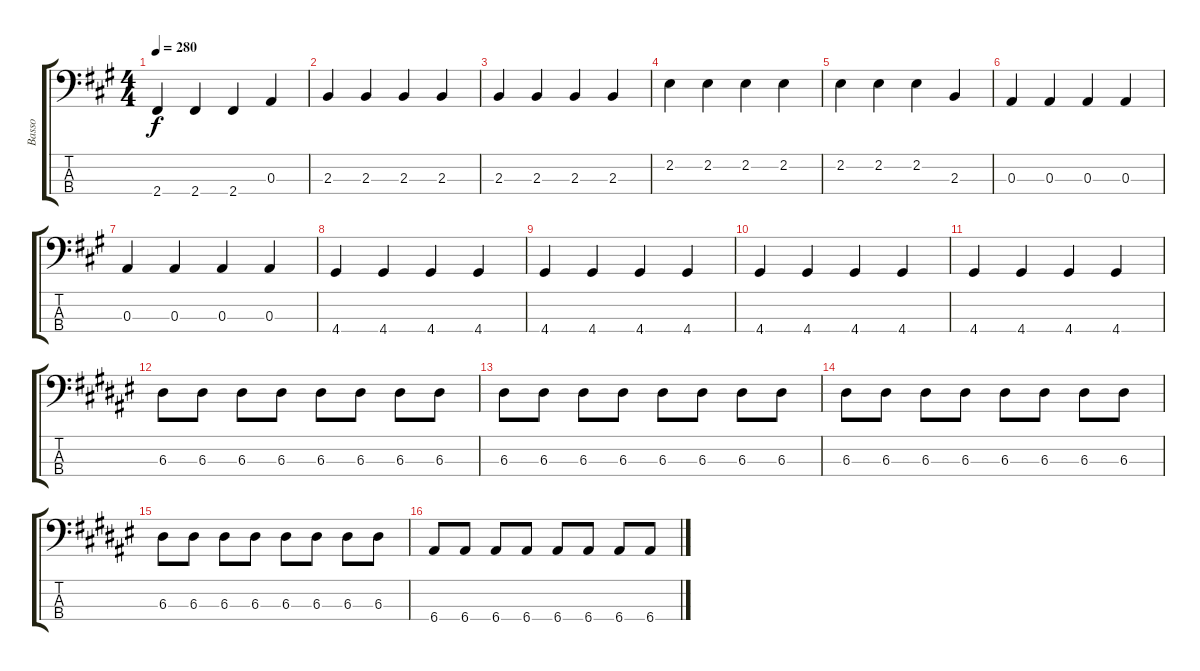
\track ("Basso" "Basso") {instrument electricbasspick}
\staff {score tabs}
\tuning (G2 D2 A1 E1) {hide}
\ts (4 4)
\tempo 280
\clef f4
\ks a
2.4.4{dy f} 2.4.4 2.4.4 0.3.4 |
2.3.4 2.3.4 2.3.4 2.3.4 |
2.3.4 2.3.4 2.3.4 2.3.4 |
2.2.4 2.2.4 2.2.4 2.2.4 |
2.2.4 2.2.4 2.2.4 2.3.4 |
0.3.4 0.3.4 0.3.4 0.3.4 |
0.3.4 0.3.4 0.3.4 0.3.4 |
4.4.4 4.4.4 4.4.4 4.4.4 |
4.4.4 4.4.4 4.4.4 4.4.4 |
4.4.4 4.4.4 4.4.4 4.4.4 |
4.4.4 4.4.4 4.4.4 4.4.4 |
\ks f#
6.3.8 6.3.8 6.3.8 6.3.8 6.3.8 6.3.8 6.3.8 6.3.8 |
6.3.8 6.3.8 6.3.8 6.3.8 6.3.8 6.3.8 6.3.8 6.3.8 |
6.3.8 6.3.8 6.3.8 6.3.8 6.3.8 6.3.8 6.3.8 6.3.8 |
6.3.8 6.3.8 6.3.8 6.3.8 6.3.8 6.3.8 6.3.8 6.3.8 |
6.4.8 6.4.8 6.4.8 6.4.8 6.4.8 6.4.8 6.4.8 6.4.8
